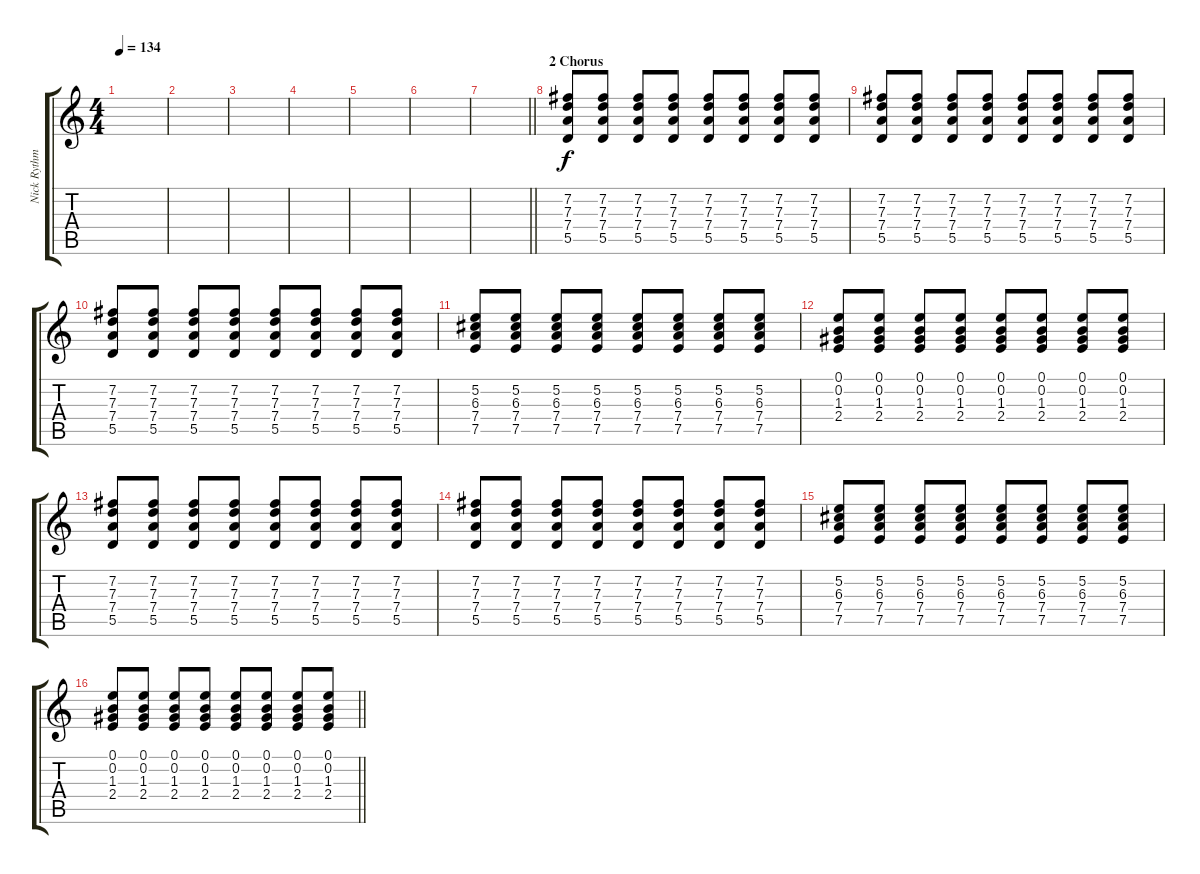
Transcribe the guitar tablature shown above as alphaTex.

\track ("Nick Rythm" "Nick Rythm") {instrument distortionguitar}
\staff {score tabs}
\tuning (E4 B3 G3 D3 A2 E2) {hide}
\ts (4 4)
\tempo 134
\clef g2
\ks c
|
|
|
|
|
|
\barLineRight lightlight
|
\section ("" "2 Chorus")
(7.2 7.3 7.4 5.5).8 (7.2 7.3 7.4 5.5).8 (7.2 7.3 7.4 5.5).8 (7.2 7.3 7.4 5.5).8 (7.2 7.3 7.4 5.5).8 (7.2 7.3 7.4 5.5).8 (7.2 7.3 7.4 5.5).8 (7.2 7.3 7.4 5.5).8 |
(7.2 7.3 7.4 5.5).8 (7.2 7.3 7.4 5.5).8 (7.2 7.3 7.4 5.5).8 (7.2 7.3 7.4 5.5).8 (7.2 7.3 7.4 5.5).8 (7.2 7.3 7.4 5.5).8 (7.2 7.3 7.4 5.5).8 (7.2 7.3 7.4 5.5).8 |
(7.2 7.3 7.4 5.5).8 (7.2 7.3 7.4 5.5).8 (7.2 7.3 7.4 5.5).8 (7.2 7.3 7.4 5.5).8 (7.2 7.3 7.4 5.5).8 (7.2 7.3 7.4 5.5).8 (7.2 7.3 7.4 5.5).8 (7.2 7.3 7.4 5.5).8 |
(5.2 6.3 7.4 7.5).8 (5.2 6.3 7.4 7.5).8 (5.2 6.3 7.4 7.5).8 (5.2 6.3 7.4 7.5).8 (5.2 6.3 7.4 7.5).8 (5.2 6.3 7.4 7.5).8 (5.2 6.3 7.4 7.5).8 (5.2 6.3 7.4 7.5).8 |
(0.1 0.2 1.3 2.4).8 (0.1 0.2 1.3 2.4).8 (0.1 0.2 1.3 2.4).8 (0.1 0.2 1.3 2.4).8 (0.1 0.2 1.3 2.4).8 (0.1 0.2 1.3 2.4).8 (0.1 0.2 1.3 2.4).8 (0.1 0.2 1.3 2.4).8 |
(7.2 7.3 7.4 5.5).8 (7.2 7.3 7.4 5.5).8 (7.2 7.3 7.4 5.5).8 (7.2 7.3 7.4 5.5).8 (7.2 7.3 7.4 5.5).8 (7.2 7.3 7.4 5.5).8 (7.2 7.3 7.4 5.5).8 (7.2 7.3 7.4 5.5).8 |
(7.2 7.3 7.4 5.5).8 (7.2 7.3 7.4 5.5).8 (7.2 7.3 7.4 5.5).8 (7.2 7.3 7.4 5.5).8 (7.2 7.3 7.4 5.5).8 (7.2 7.3 7.4 5.5).8 (7.2 7.3 7.4 5.5).8 (7.2 7.3 7.4 5.5).8 |
(5.2 6.3 7.4 7.5).8 (5.2 6.3 7.4 7.5).8 (5.2 6.3 7.4 7.5).8 (5.2 6.3 7.4 7.5).8 (5.2 6.3 7.4 7.5).8 (5.2 6.3 7.4 7.5).8 (5.2 6.3 7.4 7.5).8 (5.2 6.3 7.4 7.5).8 |
\barLineRight lightlight
(0.1 0.2 1.3 2.4).8 (0.1 0.2 1.3 2.4).8 (0.1 0.2 1.3 2.4).8 (0.1 0.2 1.3 2.4).8 (0.1 0.2 1.3 2.4).8 (0.1 0.2 1.3 2.4).8 (0.1 0.2 1.3 2.4).8 (0.1 0.2 1.3 2.4).8
